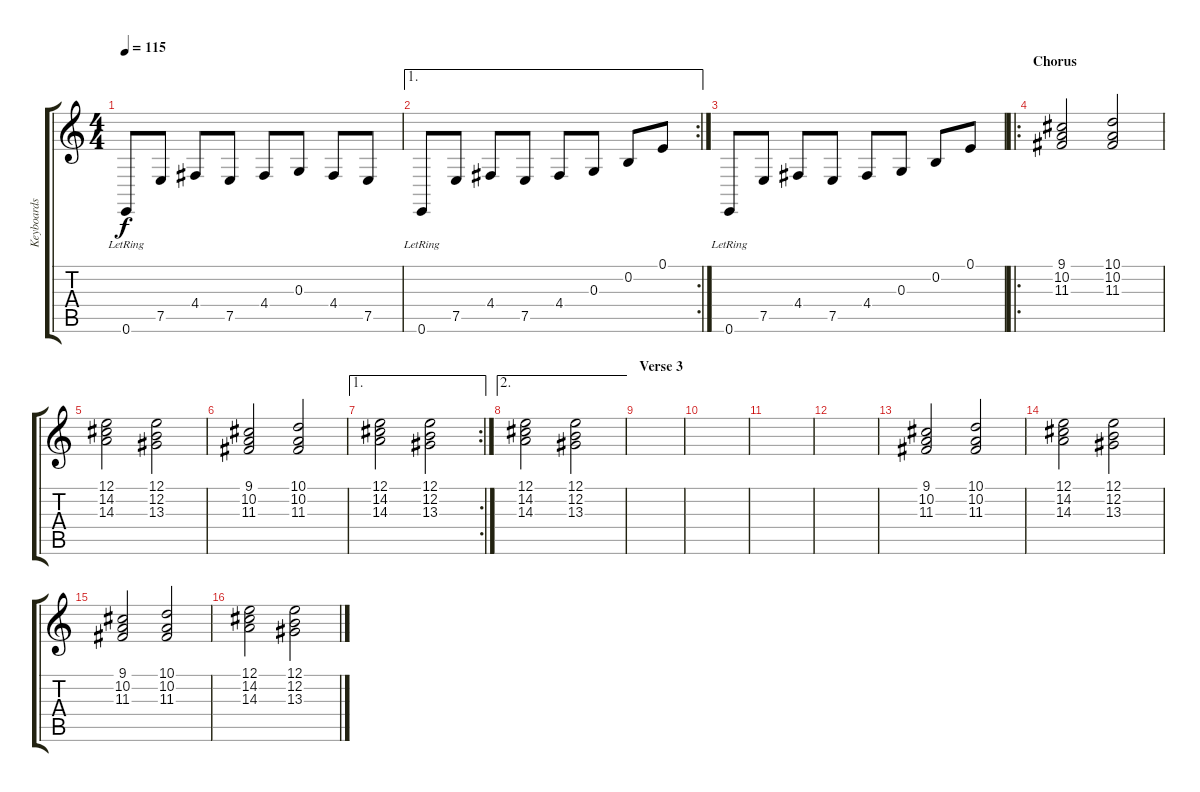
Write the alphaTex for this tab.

\track ("Keyboards 4" "Keyboards ") {instrument stringensemble1}
\staff {score tabs}
\tuning (E4 B3 G3 D3 A2 E2) {hide}
\ts (4 4)
\tempo 115
\clef g2
\ks c
0.6{lr}.8{dy f} 7.5.8 4.4.8 7.5.8 4.4.8 0.3.8 4.4.8 7.5.8 |
\ae 1
\rc 2
0.6{lr}.8 7.5.8 4.4.8 7.5.8 4.4.8 0.3.8 0.2.8 0.1.8 |
0.6{lr}.8 7.5.8 4.4.8 7.5.8 4.4.8 0.3.8 0.2.8 0.1.8 |
\ro
\section ("" "Chorus")
(9.1 10.2 11.3).2 (10.1 10.2 11.3).2 |
(12.1 14.2 14.3).2 (12.1 12.2 13.3).2 |
(9.1 10.2 11.3).2 (10.1 10.2 11.3).2 |
\ae 1
\rc 2
(12.1 14.2 14.3).2 (12.1 12.2 13.3).2 |
\ae 2
(12.1 14.2 14.3).2 (12.1 12.2 13.3).2 |
\section ("" "Verse 3")
|
|
|
|
(9.1 10.2 11.3).2 (10.1 10.2 11.3).2 |
(12.1 14.2 14.3).2 (12.1 12.2 13.3).2 |
(9.1 10.2 11.3).2 (10.1 10.2 11.3).2 |
(12.1 14.2 14.3).2 (12.1 12.2 13.3).2
